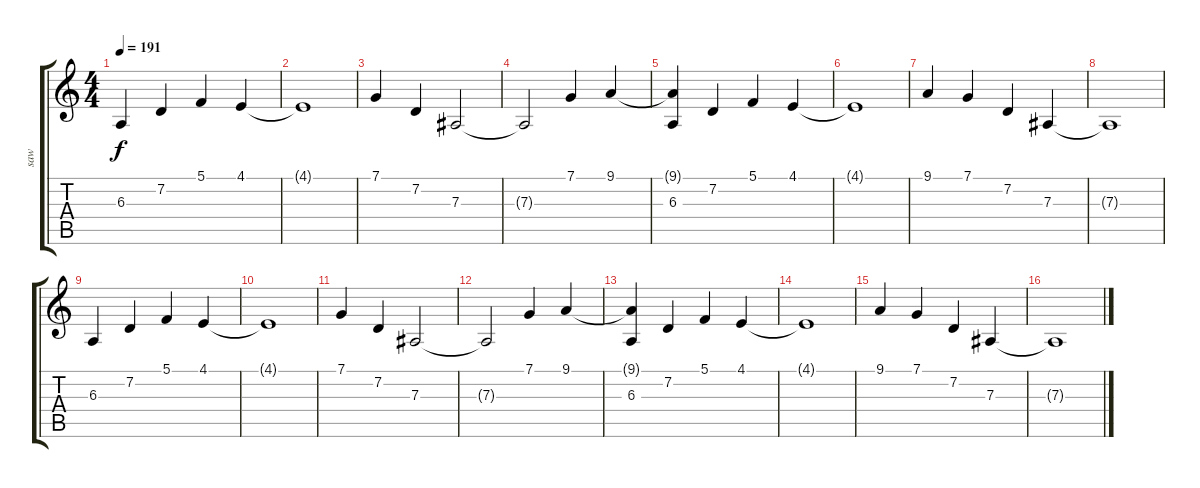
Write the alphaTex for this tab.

\track ("saw" "saw") {instrument lead2sawtooth}
\staff {score tabs}
\tuning (C4 G3 Eb3 Bb2 F2 C2) {hide}
\ts (4 4)
\tempo 191
\clef g2
\ks c
6.3.4{dy f} 7.2.4 5.1.4 4.1.4 |
4.1{t}.1 |
7.1.4 7.2.4 7.3.2 |
7.3{t}.2 7.1.4 9.1.4 |
(9.1{t} 6.3).4 7.2.4 5.1.4 4.1.4 |
4.1{t}.1 |
9.1.4 7.1.4 7.2.4 7.3.4 |
7.3{t}.1 |
6.3.4 7.2.4 5.1.4 4.1.4 |
4.1{t}.1 |
7.1.4 7.2.4 7.3.2 |
7.3{t}.2 7.1.4 9.1.4 |
(9.1{t} 6.3).4 7.2.4 5.1.4 4.1.4 |
4.1{t}.1 |
9.1.4 7.1.4 7.2.4 7.3.4 |
7.3{t}.1
